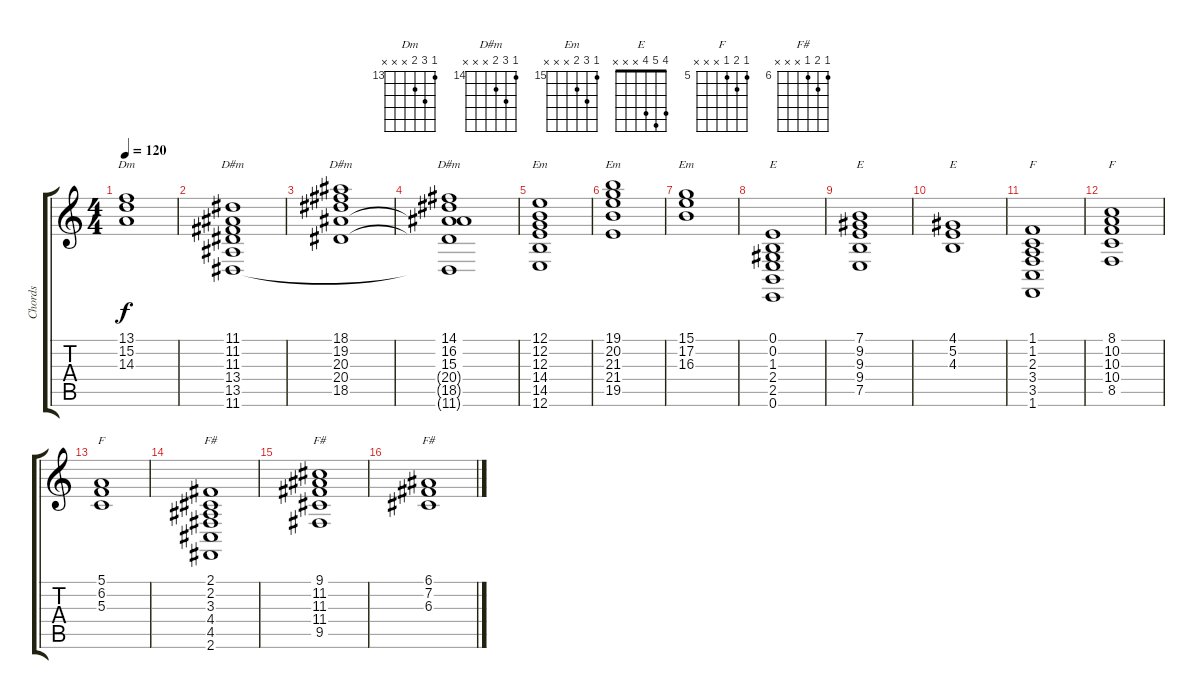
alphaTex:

\track ("Chords" "Chords") {instrument lead2sawtooth}
\staff {score tabs}
\tuning (E4 B3 G3 D3 A2 E2) {hide}
\chord ("Dm" 13 15 14 x x x) {firstfret 13}
\chord ("D#m" 11 11 11 13 13 11) {firstfret 11}
\chord ("D#m" 18 19 20 20 18 x) {firstfret 18}
\chord ("D#m" 14 16 15 x x x) {firstfret 14}
\chord ("Em" 12 12 12 14 14 12) {firstfret 12}
\chord ("Em" 19 20 21 21 19 x) {firstfret 19}
\chord ("Em" 15 17 16 x x x) {firstfret 15}
\chord ("E" 0 0 1 2 2 0)
\chord ("E" 7 9 9 9 7 x) {firstfret 7}
\chord ("E" 4 5 4 x x x)
\chord ("F" 1 1 2 3 3 1)
\chord ("F" 8 10 10 10 8 x) {firstfret 8}
\chord ("F" 5 6 5 x x x) {firstfret 5}
\chord ("F#" 2 2 3 4 4 2)
\chord ("F#" 9 11 11 11 9 x) {firstfret 9}
\chord ("F#" 6 7 6 x x x) {firstfret 6}
\ts (4 4)
\tempo 120
\clef g2
\ks c
(13.1 15.2 14.3).1{ch "Dm" dy f} |
(11.1 11.2 11.3 13.4 13.5 11.6).1{ch "D#m"} |
(18.1 19.2 20.3 20.4 18.5).1{ch "D#m"} |
(14.1 16.2 15.3 20.4{t} 18.5{t} 11.6{t}).1{ch "D#m"} |
(12.1 12.2 12.3 14.4 14.5 12.6).1{ch "Em"} |
(19.1 20.2 21.3 21.4 19.5).1{ch "Em"} |
(15.1 17.2 16.3).1{ch "Em"} |
(0.1 0.2 1.3 2.4 2.5 0.6).1{ch "E"} |
(7.1 9.2 9.3 9.4 7.5).1{ch "E"} |
(4.1 5.2 4.3).1{ch "E"} |
(1.1 1.2 2.3 3.4 3.5 1.6).1{ch "F"} |
(8.1 10.2 10.3 10.4 8.5).1{ch "F"} |
(5.1 6.2 5.3).1{ch "F"} |
(2.1 2.2 3.3 4.4 4.5 2.6).1{ch "F#"} |
(9.1 11.2 11.3 11.4 9.5).1{ch "F#"} |
(6.1 7.2 6.3).1{ch "F#"}
